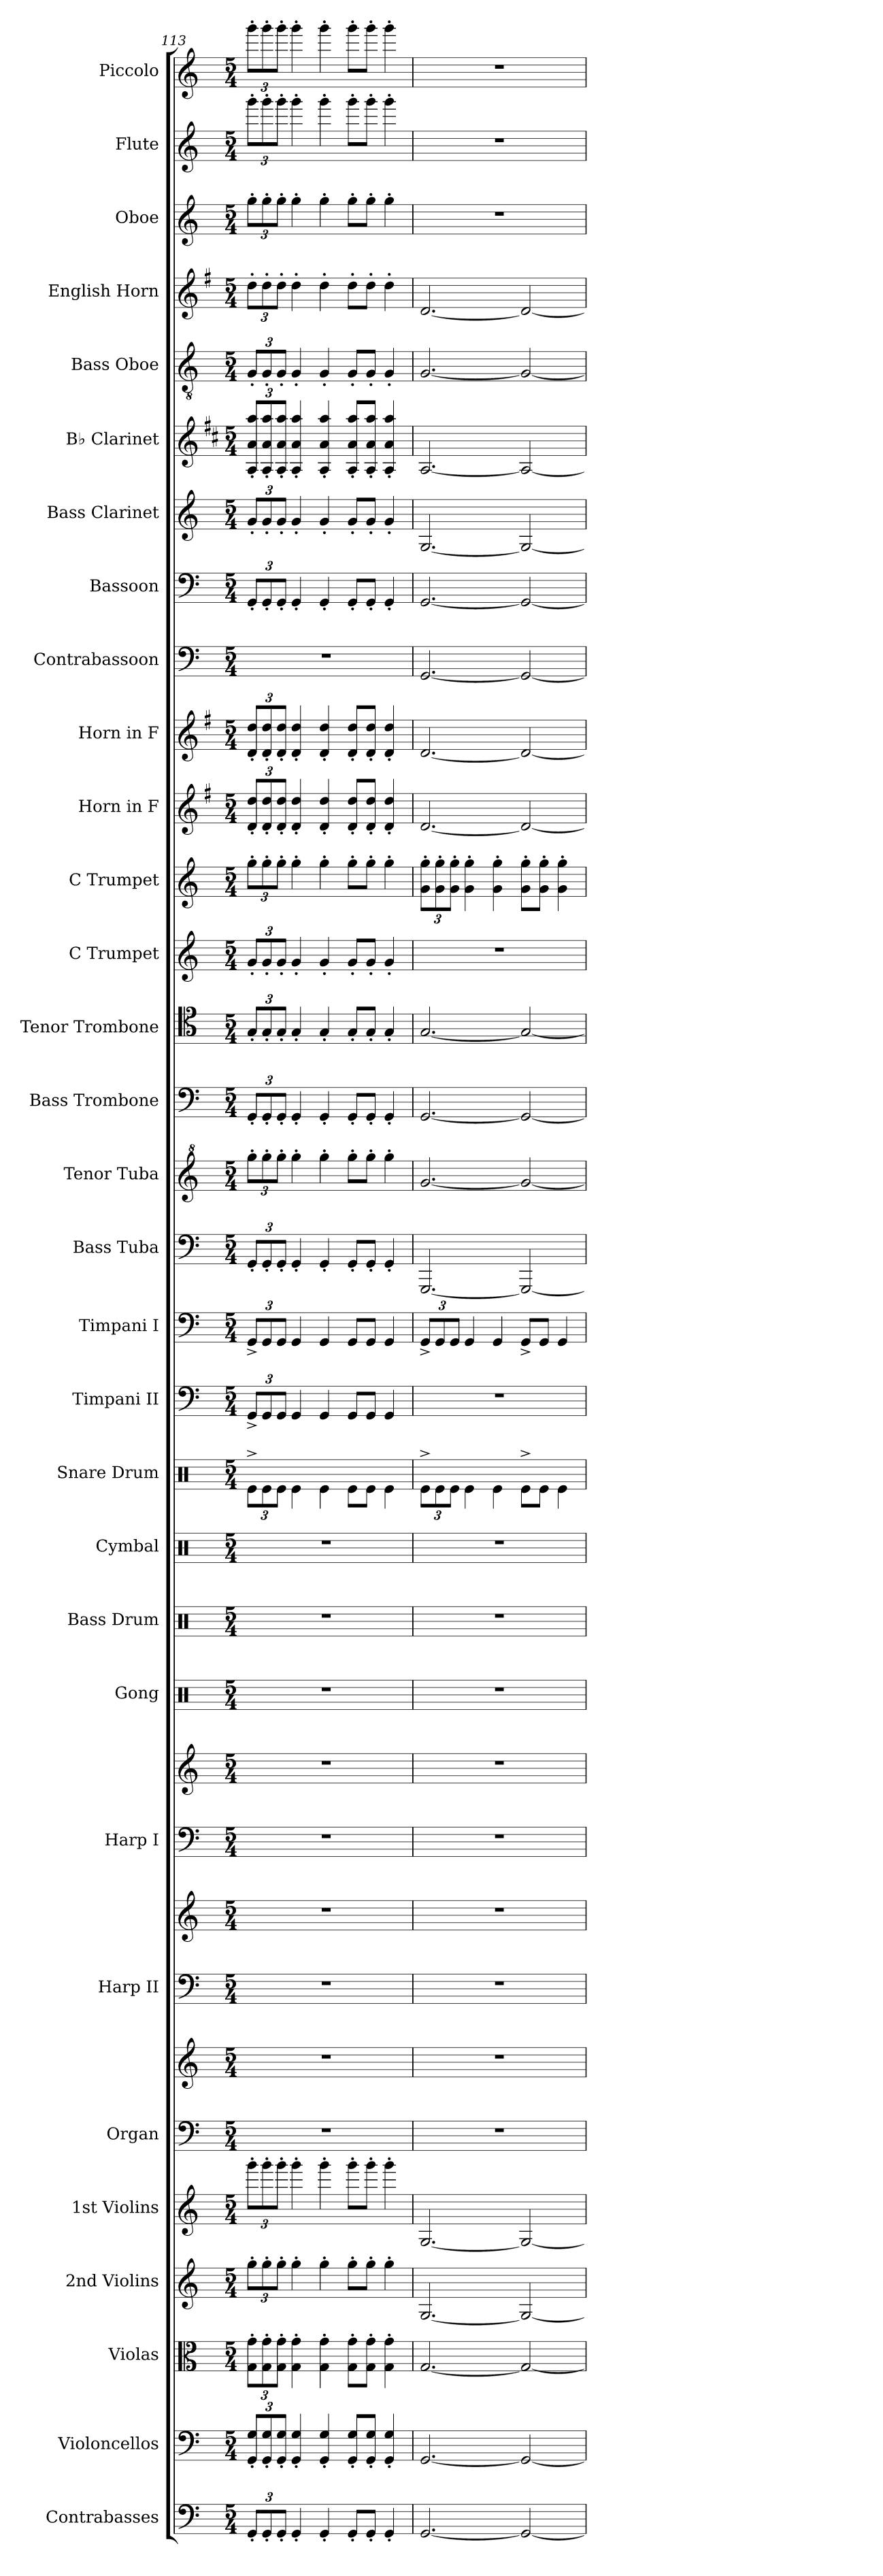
**kern	**kern	**kern	**kern	**kern	**kern	**kern	**kern	**kern	**kern	**kern	**kern	**kern	**kern	**kern	**kern	**kern	**kern	**kern	**kern	**kern	**kern	**kern	**kern	**kern	**kern	**kern	**kern	**kern	**kern	**kern	**kern	**kern	**kern
*part31	*part30	*part29	*part28	*part27	*part26	*part26	*part25	*part25	*part24	*part24	*part23	*part22	*part21	*part20	*part19	*part18	*part17	*part16	*part15	*part14	*part13	*part12	*part11	*part10	*part9	*part8	*part7	*part6	*part5	*part4	*part3	*part2	*part1
*staff34	*staff33	*staff32	*staff31	*staff30	*staff29	*staff28	*staff27	*staff26	*staff25	*staff24	*staff23	*staff22	*staff21	*staff20	*staff19	*staff18	*staff17	*staff16	*staff15	*staff14	*staff13	*staff12	*staff11	*staff10	*staff9	*staff8	*staff7	*staff6	*staff5	*staff4	*staff3	*staff2	*staff1
*I"Contrabasses	*I"Violoncellos	*I"Violas	*I"2nd Violins	*I"1st Violins	*I"Organ	*	*I"Harp II	*	*I"Harp I	*	*I"Gong	*I"Bass Drum	*I"Cymbal	*I"Snare Drum	*I"Timpani II	*I"Timpani I	*I"Bass Tuba	*I"Tenor Tuba	*I"Bass Trombone	*I"Tenor Trombone	*I"C Trumpet	*I"C Trumpet	*I"Horn in F	*I"Horn in F	*I"Contrabassoon	*I"Bassoon	*I"Bass Clarinet	*I"B♭ Clarinet	*I"Bass Oboe	*I"English Horn	*I"Oboe	*I"Flute	*I"Piccolo
*I'Cbs.	*I'Vcs.	*I'Vlas.	*I'Vlns.	*I'Vlns.	*I'Org.	*	*I'Hrp.	*	*I'Hrp.	*	*	*I'B. Dr.	*I'Cym.	*I'Sn. Dr.	*I'Timp.	*I'Timp.	*I'Tba.	*	*I'B. Tbn.	*I'T. Tbn.	*I'C Tpt.	*I'C Tpt.	*	*	*I'Cbsn.	*I'Bsn.	*I'B. Cl.	*I'B♭ Cl.	*	*I'E. Hn.	*I'Ob.	*I'Fl.	*I'Picc.
*clefF4	*clefF4	*clefC3	*clefG2	*clefG2	*clefF4	*clefG2	*clefF4	*clefG2	*clefF4	*clefG2	*clefX	*clefX	*clefX	*clefX	*clefF4	*clefF4	*clefF4	*clefG^2	*clefF4	*clefC4	*clefG2	*clefG2	*clefG2	*clefG2	*clefF4	*clefF4	*clefG2	*clefG2	*clefGv2	*clefG2	*clefG2	*clefG2	*clefG2
*ITrd7c12	*	*	*	*	*	*	*	*	*	*	*	*	*	*	*	*	*	*ITrd15c26	*	*	*	*	*ITrd4c7	*ITrd4c7	*ITrd7c12	*	*ITrd8c14	*ITrd1c2	*	*ITrd4c7	*	*	*ITrd-7c-12
*k[]	*k[]	*k[]	*k[]	*k[]	*k[]	*k[]	*k[]	*k[]	*k[]	*k[]	*k[]	*k[]	*k[]	*k[]	*k[]	*k[]	*k[]	*k[]	*k[]	*k[]	*k[]	*k[]	*k[]	*k[]	*k[]	*k[]	*k[]	*k[]	*k[]	*k[]	*k[]	*k[]	*k[]
*M5/4	*M5/4	*M5/4	*M5/4	*M5/4	*M5/4	*M5/4	*M5/4	*M5/4	*M5/4	*M5/4	*M5/4	*M5/4	*M5/4	*M5/4	*M5/4	*M5/4	*M5/4	*M5/4	*M5/4	*M5/4	*M5/4	*M5/4	*M5/4	*M5/4	*M5/4	*M5/4	*M5/4	*M5/4	*M5/4	*M5/4	*M5/4	*M5/4	*M5/4
*Xbrackettup	*Xbrackettup	*Xbrackettup	*Xbrackettup	*Xbrackettup	*	*	*	*	*	*	*	*	*	*Xbrackettup	*Xbrackettup	*Xbrackettup	*Xbrackettup	*Xbrackettup	*Xbrackettup	*Xbrackettup	*Xbrackettup	*Xbrackettup	*Xbrackettup	*Xbrackettup	*	*Xbrackettup	*Xbrackettup	*Xbrackettup	*Xbrackettup	*Xbrackettup	*Xbrackettup	*Xbrackettup	*Xbrackettup
=113	=113	=113	=113	=113	=113	=113	=113	=113	=113	=113	=113	=113	=113	=113	=113	=113	=113	=113	=113	=113	=113	=113	=113	=113	=113	=113	=113	=113	=113	=113	=113	=113	=113
12GGG'/L	12GG/' 12G/'L	12G\' 12g\'L	12gg'\L	12ggg'\L	4%5r	4%5r	4%5r	4%5r	4%5r	4%5r	4%5r	4%5r	4%5r	12Re^\L	12GG^/L	12GG^/L	12GG'/L	12g'\L	12GG'/L	12G'/L	12g'/L	12gg'\L	12G/' 12g/'L	12G/' 12g/'L	4%5r	12GG'/L	12G'/L	12G/' 12g/' 12gg/'L	12G'/L	12g'\L	12gg'\L	12ggg'\L	12gggg'\L
12GGG'/	12GG/' 12G/'	12G\' 12g\'	12gg'\	12ggg'\	.	.	.	.	.	.	.	.	.	12Re\	12GG/	12GG/	12GG'/	12g'\	12GG'/	12G'/	12g'/	12gg'\	12G/' 12g/'	12G/' 12g/'	.	12GG'/	12G'/	12G/' 12g/' 12gg/'	12G'/	12g'\	12gg'\	12ggg'\	12gggg'\
12GGG'/J	12GG/' 12G/'J	12G\' 12g\'J	12gg'\J	12ggg'\J	.	.	.	.	.	.	.	.	.	12Re\J	12GG/J	12GG/J	12GG'/J	12g'\J	12GG'/J	12G'/J	12g'/J	12gg'\J	12G/' 12g/'J	12G/' 12g/'J	.	12GG'/J	12G'/J	12G/' 12g/' 12gg/'J	12G'/J	12g'\J	12gg'\J	12ggg'\J	12gggg'\J
4GGG'/	4GG/' 4G/'	4G\' 4g\'	4gg'\	4ggg'\	.	.	.	.	.	.	.	.	.	4Re\	4GG/	4GG/	4GG'/	4g'\	4GG'/	4G'/	4g'/	4gg'\	4G/' 4g/'	4G/' 4g/'	.	4GG'/	4G'/	4G/' 4g/' 4gg/'	4G'/	4g'\	4gg'\	4ggg'\	4gggg'\
4GGG'/	4GG/' 4G/'	4G\' 4g\'	4gg'\	4ggg'\	.	.	.	.	.	.	.	.	.	4Re\	4GG/	4GG/	4GG'/	4g'\	4GG'/	4G'/	4g'/	4gg'\	4G/' 4g/'	4G/' 4g/'	.	4GG'/	4G'/	4G/' 4g/' 4gg/'	4G'/	4g'\	4gg'\	4ggg'\	4gggg'\
8GGG'/L	8GG/' 8G/'L	8G\' 8g\'L	8gg'\L	8ggg'\L	.	.	.	.	.	.	.	.	.	8Re\L	8GG/L	8GG/L	8GG'/L	8g'\L	8GG'/L	8G'/L	8g'/L	8gg'\L	8G/' 8g/'L	8G/' 8g/'L	.	8GG'/L	8G'/L	8G/' 8g/' 8gg/'L	8G'/L	8g'\L	8gg'\L	8ggg'\L	8gggg'\L
8GGG'/J	8GG/' 8G/'J	8G\' 8g\'J	8gg'\J	8ggg'\J	.	.	.	.	.	.	.	.	.	8Re\J	8GG/J	8GG/J	8GG'/J	8g'\J	8GG'/J	8G'/J	8g'/J	8gg'\J	8G/' 8g/'J	8G/' 8g/'J	.	8GG'/J	8G'/J	8G/' 8g/' 8gg/'J	8G'/J	8g'\J	8gg'\J	8ggg'\J	8gggg'\J
4GGG'/	4GG/' 4G/'	4G\' 4g\'	4gg'\	4ggg'\	.	.	.	.	.	.	.	.	.	4Re\	4GG/	4GG/	4GG'/	4g'\	4GG'/	4G'/	4g'/	4gg'\	4G/' 4g/'	4G/' 4g/'	.	4GG'/	4G'/	4G/' 4g/' 4gg/'	4G'/	4g'\	4gg'\	4ggg'\	4gggg'\
=114	=114	=114	=114	=114	=114	=114	=114	=114	=114	=114	=114	=114	=114	=114	=114	=114	=114	=114	=114	=114	=114	=114	=114	=114	=114	=114	=114	=114	=114	=114	=114	=114	=114
[2.GGG/	[2.GG/	[2.G/	[2.G/	[2.G/	4%5r	4%5r	4%5r	4%5r	4%5r	4%5r	4%5r	4%5r	4%5r	12Re^\L	4%5r	12GG^/L	[2.GGG/	[2.G/	[2.GG/	[2.G/	4%5r	12g\' 12gg\'L	[2.G/	[2.G/	[2.GGG/	[2.GG/	[2.GG/	[2.G/	[2.G/	[2.G/	4%5r	4%5r	4%5r
.	.	.	.	.	.	.	.	.	.	.	.	.	.	12Re\	.	12GG/	.	.	.	.	.	12g\' 12gg\'	.	.	.	.	.	.	.	.	.	.	.
.	.	.	.	.	.	.	.	.	.	.	.	.	.	12Re\J	.	12GG/J	.	.	.	.	.	12g\' 12gg\'J	.	.	.	.	.	.	.	.	.	.	.
.	.	.	.	.	.	.	.	.	.	.	.	.	.	4Re\	.	4GG/	.	.	.	.	.	4g\' 4gg\'	.	.	.	.	.	.	.	.	.	.	.
.	.	.	.	.	.	.	.	.	.	.	.	.	.	4Re\	.	4GG/	.	.	.	.	.	4g\' 4gg\'	.	.	.	.	.	.	.	.	.	.	.
2GGG/_	2GG/_	2G/_	2G/_	2G/_	.	.	.	.	.	.	.	.	.	8Re^\L	.	8GG^/L	2GGG/_	2G/_	2GG/_	2G/_	.	8g\' 8gg\'L	2G/_	2G/_	2GGG/_	2GG/_	2GG/_	2G/_	2G/_	2G/_	.	.	.
.	.	.	.	.	.	.	.	.	.	.	.	.	.	8Re\J	.	8GG/J	.	.	.	.	.	8g\' 8gg\'J	.	.	.	.	.	.	.	.	.	.	.
.	.	.	.	.	.	.	.	.	.	.	.	.	.	4Re\	.	4GG/	.	.	.	.	.	4g\' 4gg\'	.	.	.	.	.	.	.	.	.	.	.
=	=	=	=	=	=	=	=	=	=	=	=	=	=	=	=	=	=	=	=	=	=	=	=	=	=	=	=	=	=	=	=	=	=
*-	*-	*-	*-	*-	*-	*-	*-	*-	*-	*-	*-	*-	*-	*-	*-	*-	*-	*-	*-	*-	*-	*-	*-	*-	*-	*-	*-	*-	*-	*-	*-	*-	*-
